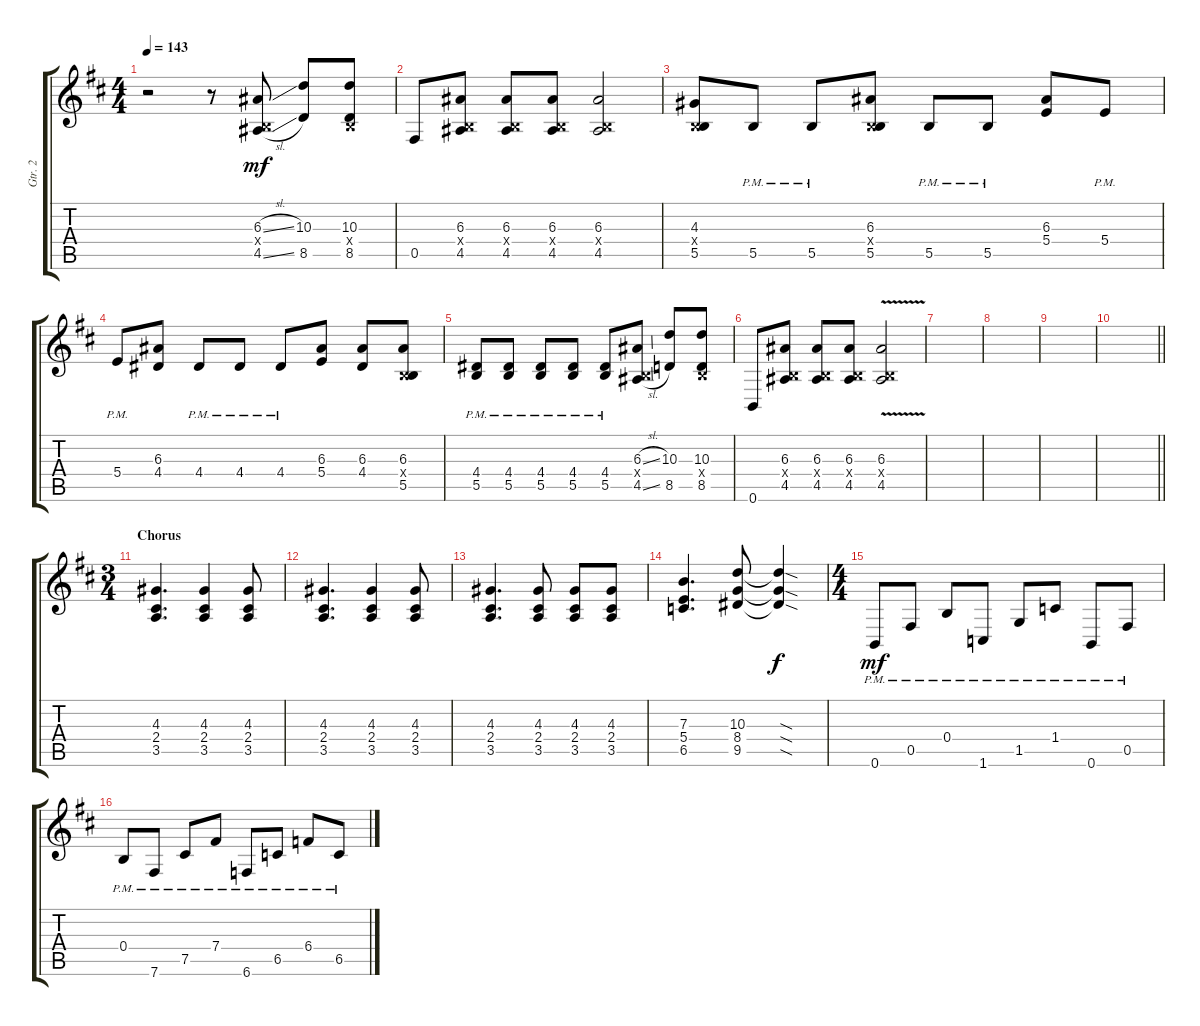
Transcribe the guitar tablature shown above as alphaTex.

\track ("Gtr. 2" "Gtr. 2") {instrument distortionguitar}
\staff {score tabs}
\tuning (Db4 Ab3 E3 B2 Gb2 B1) {hide}
\ts (4 4)
\tempo 143
\clef g2
\ks bminor
r.2{dy mf} r.8 (6.3{sl} 0.4{x} 4.5{sl}).8 (10.3 8.5).8 (10.3 0.4{x} 8.5).8 |
0.5.8 (6.3 0.4{x} 4.5).8 (6.3 0.4{x} 4.5).8 (6.3 0.4{x} 4.5).8 (6.3 0.4{x} 4.5).2 |
(4.3 0.4{x} 5.5).8 5.5{pm}.8 5.5{pm}.8 (6.3 0.4{x} 5.5).8 5.5{pm}.8 5.5{pm}.8 (6.3 5.4).8 5.4{pm}.8 |
5.4{pm}.8 (6.3 4.4).8 4.4{pm}.8 4.4{pm}.8 4.4{pm}.8 (6.3 5.4).8 (6.3 4.4).8 (6.3 0.4{x} 5.5).8 |
(4.4{pm} 5.5{pm}).8 (4.4{pm} 5.5{pm}).8 (4.4{pm} 5.5{pm}).8 (4.4{pm} 5.5{pm}).8 (4.4{pm} 5.5{pm}).8 (6.3{sl} 0.4{x} 4.5{sl}).8 (10.3 8.5).8 (10.3 0.4{x} 8.5).8 |
0.6.8 (6.3 0.4{x} 4.5).8 (6.3 0.4{x} 4.5).8 (6.3 0.4{x} 4.5).8 (6.3{v} 0.4{x} 4.5{v}).2 |
|
|
|
\barLineRight lightlight
|
\ts (3 4)
\section ("" "Chorus")
(4.3 2.4 3.5).4{d} (4.3 2.4 3.5).4 (4.3 2.4 3.5).8 |
(4.3 2.4 3.5).4{d} (4.3 2.4 3.5).4 (4.3 2.4 3.5).8 |
(4.3 2.4 3.5).4{d} (4.3 2.4 3.5).8 (4.3 2.4 3.5).8 (4.3 2.4 3.5).8 |
(7.3 5.4 6.5).4{d} (10.3 8.4 9.5).8 (10.3{sod t} 8.4{sod t} 9.5{sod t}).4{dy f} |
\ts (4 4)
0.6{pm}.8{dy mf} 0.5{pm}.8 0.4{pm}.8 1.6{pm}.8 1.5{pm}.8 1.4{pm}.8 0.6{pm}.8 0.5{pm}.8 |
0.4{pm}.8 7.6{pm}.8 7.5{pm}.8 7.4{pm}.8 6.6{pm}.8 6.5{pm}.8 6.4{pm}.8 6.5{pm}.8
